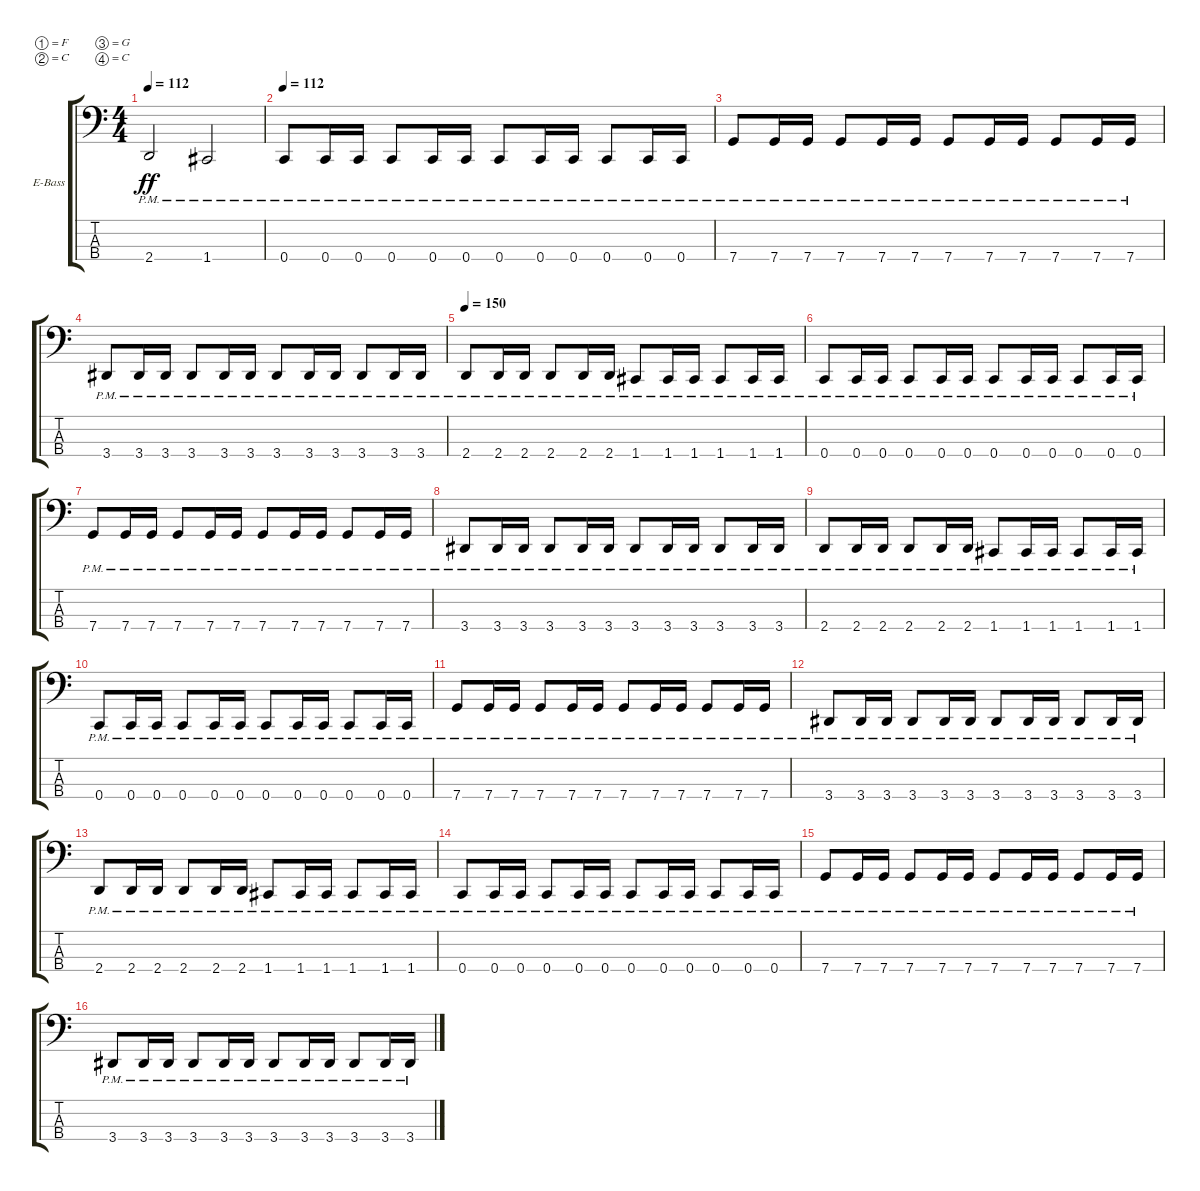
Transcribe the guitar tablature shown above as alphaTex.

\bracketExtendMode groupsimilarinstruments
\firstSystemTrackNameOrientation horizontal
\otherSystemsTrackNameOrientation horizontal
\track ("Bass" "E-Bass") {instrument electricbassfinger}
\staff {score tabs}
\tuning (F2 C2 G1 C1)
\ts (4 4)
\tempo 112
\clef f4
\ks c
2.4{pm}.2{dy ff} 1.4{pm}.2 |
\tempo 112
0.4{pm}.8 0.4{pm}.16 0.4{pm}.16 0.4{pm}.8 0.4{pm}.16 0.4{pm}.16 0.4{pm}.8 0.4{pm}.16 0.4{pm}.16 0.4{pm}.8 0.4{pm}.16 0.4{pm}.16 |
7.4{pm}.8 7.4{pm}.16 7.4{pm}.16 7.4{pm}.8 7.4{pm}.16 7.4{pm}.16 7.4{pm}.8 7.4{pm}.16 7.4{pm}.16 7.4{pm}.8 7.4{pm}.16 7.4{pm}.16 |
3.4{pm}.8 3.4{pm}.16 3.4{pm}.16 3.4{pm}.8 3.4{pm}.16 3.4{pm}.16 3.4{pm}.8 3.4{pm}.16 3.4{pm}.16 3.4{pm}.8 3.4{pm}.16 3.4{pm}.16 |
\tempo 150
2.4{pm}.8 2.4{pm}.16 2.4{pm}.16 2.4{pm}.8 2.4{pm}.16 2.4{pm}.16 1.4{pm}.8 1.4{pm}.16 1.4{pm}.16 1.4{pm}.8 1.4{pm}.16 1.4{pm}.16 |
0.4{pm}.8 0.4{pm}.16 0.4{pm}.16 0.4{pm}.8 0.4{pm}.16 0.4{pm}.16 0.4{pm}.8 0.4{pm}.16 0.4{pm}.16 0.4{pm}.8 0.4{pm}.16 0.4{pm}.16 |
7.4{pm}.8 7.4{pm}.16 7.4{pm}.16 7.4{pm}.8 7.4{pm}.16 7.4{pm}.16 7.4{pm}.8 7.4{pm}.16 7.4{pm}.16 7.4{pm}.8 7.4{pm}.16 7.4{pm}.16 |
3.4{pm}.8 3.4{pm}.16 3.4{pm}.16 3.4{pm}.8 3.4{pm}.16 3.4{pm}.16 3.4{pm}.8 3.4{pm}.16 3.4{pm}.16 3.4{pm}.8 3.4{pm}.16 3.4{pm}.16 |
2.4{pm}.8 2.4{pm}.16 2.4{pm}.16 2.4{pm}.8 2.4{pm}.16 2.4{pm}.16 1.4{pm}.8 1.4{pm}.16 1.4{pm}.16 1.4{pm}.8 1.4{pm}.16 1.4{pm}.16 |
0.4{pm}.8 0.4{pm}.16 0.4{pm}.16 0.4{pm}.8 0.4{pm}.16 0.4{pm}.16 0.4{pm}.8 0.4{pm}.16 0.4{pm}.16 0.4{pm}.8 0.4{pm}.16 0.4{pm}.16 |
7.4{pm}.8 7.4{pm}.16 7.4{pm}.16 7.4{pm}.8 7.4{pm}.16 7.4{pm}.16 7.4{pm}.8 7.4{pm}.16 7.4{pm}.16 7.4{pm}.8 7.4{pm}.16 7.4{pm}.16 |
3.4{pm}.8 3.4{pm}.16 3.4{pm}.16 3.4{pm}.8 3.4{pm}.16 3.4{pm}.16 3.4{pm}.8 3.4{pm}.16 3.4{pm}.16 3.4{pm}.8 3.4{pm}.16 3.4{pm}.16 |
2.4{pm}.8 2.4{pm}.16 2.4{pm}.16 2.4{pm}.8 2.4{pm}.16 2.4{pm}.16 1.4{pm}.8 1.4{pm}.16 1.4{pm}.16 1.4{pm}.8 1.4{pm}.16 1.4{pm}.16 |
0.4{pm}.8 0.4{pm}.16 0.4{pm}.16 0.4{pm}.8 0.4{pm}.16 0.4{pm}.16 0.4{pm}.8 0.4{pm}.16 0.4{pm}.16 0.4{pm}.8 0.4{pm}.16 0.4{pm}.16 |
7.4{pm}.8 7.4{pm}.16 7.4{pm}.16 7.4{pm}.8 7.4{pm}.16 7.4{pm}.16 7.4{pm}.8 7.4{pm}.16 7.4{pm}.16 7.4{pm}.8 7.4{pm}.16 7.4{pm}.16 |
3.4{pm}.8 3.4{pm}.16 3.4{pm}.16 3.4{pm}.8 3.4{pm}.16 3.4{pm}.16 3.4{pm}.8 3.4{pm}.16 3.4{pm}.16 3.4{pm}.8 3.4{pm}.16 3.4{pm}.16
